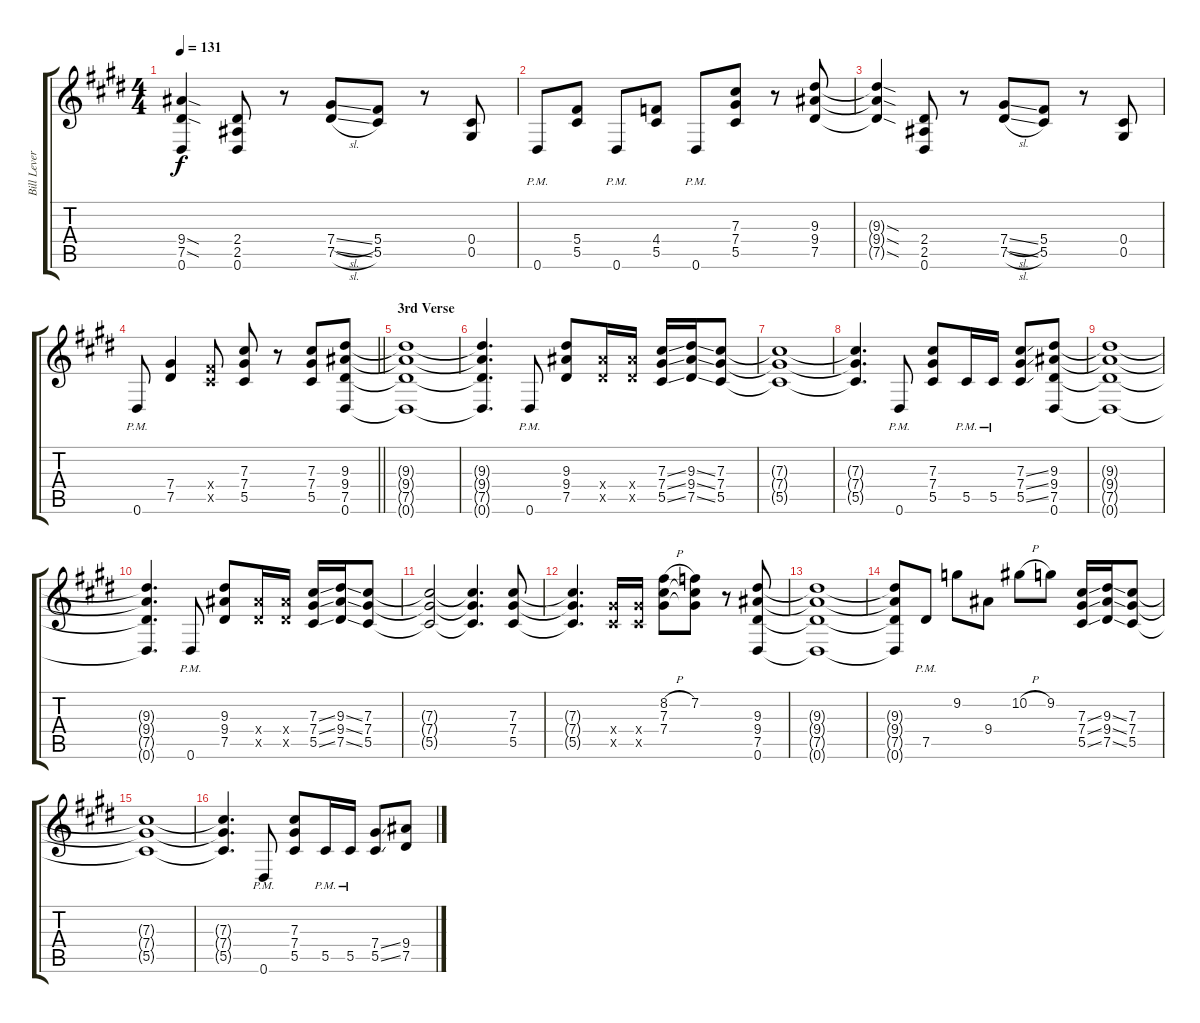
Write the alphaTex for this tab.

\track ("Bill Leverty Dist. Rhy Right" "Bill Lever") {instrument overdrivenguitar}
\staff {score tabs}
\tuning (Eb4 Bb3 Gb3 Db3 Ab2 Eb2) {hide}
\ts (4 4)
\tempo 131
\clef g2
\ks e
(9.4{sod t} 7.5{sod t} 0.6{t}).4{dy f} (2.4 2.5 0.6).8 r.8 (7.4{sl} 7.5{sl}).8 (5.4 5.5).8 r.8 (0.4 0.5).8 |
0.6{pm}.8 (5.4 5.5).8 0.6{pm}.8 (4.4 5.5).8 0.6{pm}.8 (7.3 7.4 5.5).8 r.8 (9.3 9.4 7.5).8 |
(9.3{sod t} 9.4{sod t} 7.5{sod t}).4 (2.4 2.5 0.6).8 r.8 (7.4{sl} 7.5{sl}).8 (5.4 5.5).8 r.8 (0.4 0.5).8 |
\barLineRight lightlight
0.6{pm}.8 (7.4 7.5).4 (5.4{x} 5.5{x}).8 (7.3 7.4 5.5).8 r.8 (7.3 7.4 5.5).8 (9.3 9.4 7.5 0.6).8 |
\section ("" "3rd Verse")
(9.3{t} 9.4{t} 7.5{t} 0.6{t}).1 |
(9.3{t} 9.4{t} 7.5{t} 0.6{t}).4{d} 0.6{pm}.8 (9.3 9.4 7.5).8 (9.4{x} 7.5{x}).16 (9.4{x} 7.5{x}).16 (7.3{ss} 7.4{ss} 5.5{ss}).16 (9.3{ss} 9.4{ss} 7.5{ss}).16 (7.3 7.4 5.5).8 |
(7.3{t} 7.4{t} 5.5{t}).1 |
(7.3{t} 7.4{t} 5.5{t}).4{d} 0.6{pm}.8 (7.3 7.4 5.5).8 5.5{pm}.16 5.5{pm}.16 (7.3{ss} 7.4{ss} 5.5{ss}).8 (9.3 9.4 7.5 0.6).8 |
(9.3{t} 9.4{t} 7.5{t} 0.6{t}).1 |
(9.3{t} 9.4{t} 7.5{t} 0.6{t}).4{d} 0.6{pm}.8 (9.3 9.4 7.5).8 (9.4{x} 7.5{x}).16 (9.4{x} 7.5{x}).16 (7.3{ss} 7.4{ss} 5.5{ss}).16 (9.3{ss} 9.4{ss} 7.5{ss}).16 (7.3 7.4 5.5).8 |
(7.3{t} 7.4{t} 5.5{t}).2 (7.3{t} 7.4{t} 5.5{t}).4{d} (7.3 7.4 5.5).8 |
(7.3{t} 7.4{t} 5.5{t}).4{d} (7.4{x} 5.5{x}).16 (7.4{x} 5.5{x}).16 (8.2{h} 7.3 7.4).8 (7.2 7.3{t} 7.4{t}).8 r.8 (9.3 9.4 7.5 0.6).8 |
(9.3{t} 9.4{t} 7.5{t} 0.6{t}).1 |
(9.3{t} 9.4{t} 7.5{t} 0.6{t}).8 7.5{pm}.8 9.2.8 9.4.8 10.2{h}.8 9.2.8 (7.3{ss} 7.4{ss} 5.5{ss}).16 (9.3{ss} 9.4{ss} 7.5{ss}).16 (7.3 7.4 5.5).8 |
(7.3{t} 7.4{t} 5.5{t}).1 |
(7.3{t} 7.4{t} 5.5{t}).4{d} 0.6{pm}.8 (7.3 7.4 5.5).8 5.5{pm}.16 5.5{pm}.16 (7.4{ss} 5.5{ss}).8 (9.4 7.5).8
